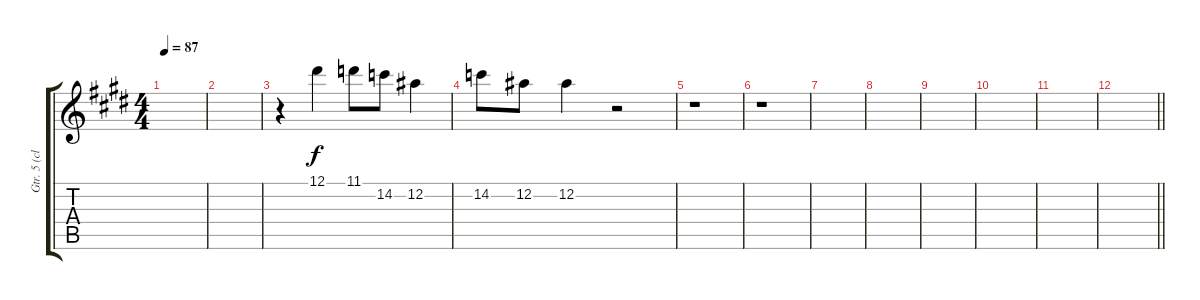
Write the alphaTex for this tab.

\track ("Gtr. 5 (clean)" "Gtr. 5 (cl") {instrument electricguitarclean}
\staff {score tabs}
\tuning (Eb4 Bb3 Gb3 Db3 Ab2 Eb2) {hide}
\ts (4 4)
\tempo 87
\clef g2
\ks e
|
|
r.4 12.1.4 11.1.8 14.2.8 12.2.4 |
14.2.8 12.2.8 12.2.4 r.2 |
r.1 |
r.1 |
|
|
|
|
|
\barLineRight lightlight
